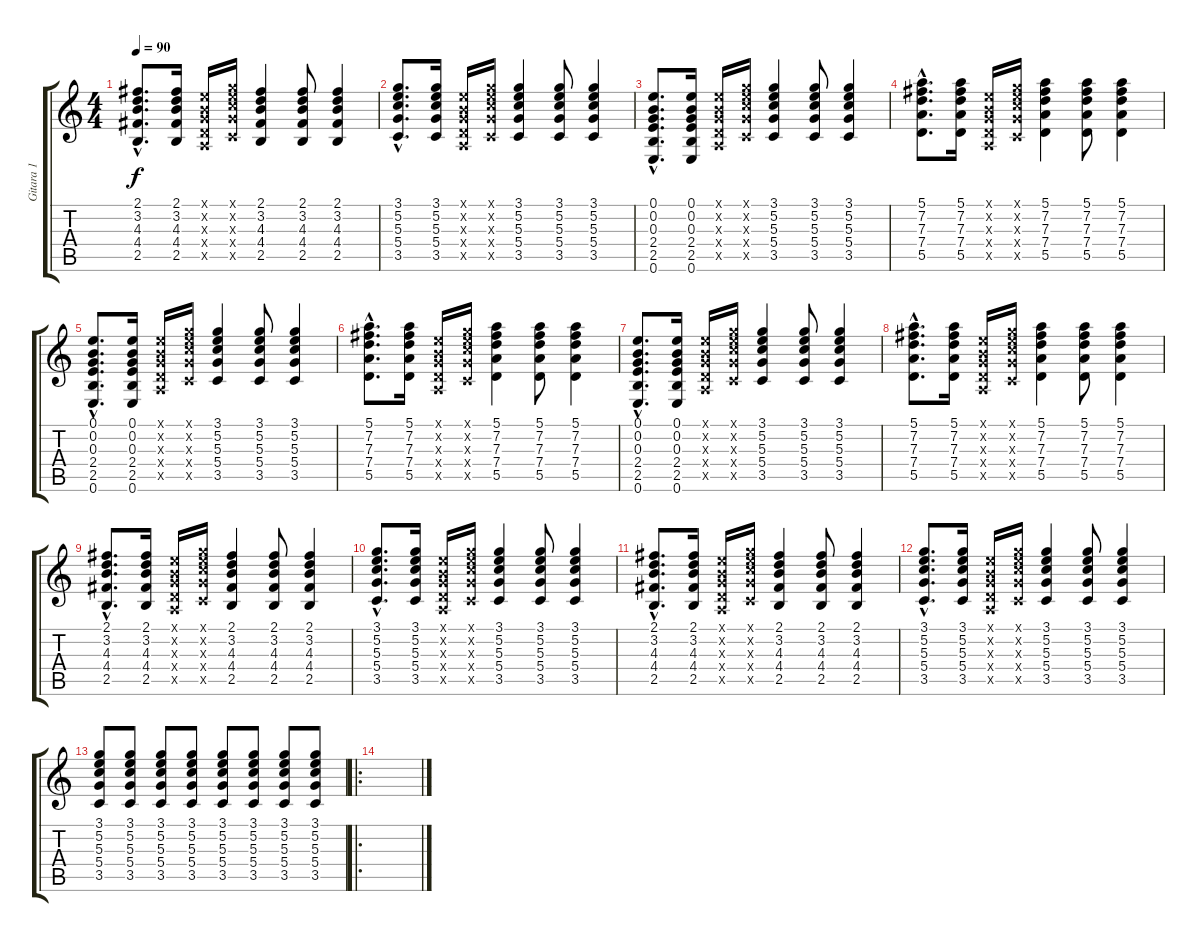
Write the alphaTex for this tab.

\track ("Gitara 1" "Gitara 1") {instrument acousticguitarnylon}
\staff {score tabs}
\tuning (E4 B3 G3 D3 A2 E2) {hide}
\ts (4 4)
\tempo 90
\clef g2
\ks c
(2.1{hac} 3.2{hac} 4.3{hac} 4.4{hac} 2.5{hac}).8{d dy f} (2.1 3.2 4.3 4.4 2.5).16 (0.1{x} 0.2{x} 0.3{x} 0.4{x} 0.5{x}).16 (3.1{x} 5.2{x} 5.3{x} 5.4{x} 3.5{x}).16 (2.1 3.2 4.3 4.4 2.5).4 (2.1 3.2 4.3 4.4 2.5).8 (2.1 3.2 4.3 4.4 2.5).4 |
(3.1{hac} 5.2{hac} 5.3{hac} 5.4{hac} 3.5{hac}).8{d} (3.1 5.2 5.3 5.4 3.5).16 (0.1{x} 0.2{x} 0.3{x} 0.4{x} 0.5{x}).16 (3.1{x} 5.2{x} 5.3{x} 5.4{x} 3.5{x}).16 (3.1 5.2 5.3 5.4 3.5).4 (3.1 5.2 5.3 5.4 3.5).8 (3.1 5.2 5.3 5.4 3.5).4 |
(0.1{hac} 0.2{hac} 0.3{hac} 2.4{hac} 2.5{hac} 0.6{hac}).8{d} (0.1 0.2 0.3 2.4 2.5 0.6).16 (0.1{x} 0.2{x} 0.3{x} 0.4{x} 0.5{x}).16 (3.1{x} 5.2{x} 5.3{x} 5.4{x} 3.5{x}).16 (3.1 5.2 5.3 5.4 3.5).4 (3.1 5.2 5.3 5.4 3.5).8 (3.1 5.2 5.3 5.4 3.5).4 |
(5.1{hac} 7.2{hac} 7.3{hac} 7.4{hac} 5.5{hac}).8{d} (5.1 7.2 7.3 7.4 5.5).16 (0.1{x} 0.2{x} 0.3{x} 0.4{x} 0.5{x}).16 (3.1{x} 5.2{x} 5.3{x} 5.4{x} 3.5{x}).16 (5.1 7.2 7.3 7.4 5.5).4 (5.1 7.2 7.3 7.4 5.5).8 (5.1 7.2 7.3 7.4 5.5).4 |
(0.1{hac} 0.2{hac} 0.3{hac} 2.4{hac} 2.5{hac} 0.6{hac}).8{d} (0.1 0.2 0.3 2.4 2.5 0.6).16 (0.1{x} 0.2{x} 0.3{x} 0.4{x} 0.5{x}).16 (3.1{x} 5.2{x} 5.3{x} 5.4{x} 3.5{x}).16 (3.1 5.2 5.3 5.4 3.5).4 (3.1 5.2 5.3 5.4 3.5).8 (3.1 5.2 5.3 5.4 3.5).4 |
(5.1{hac} 7.2{hac} 7.3{hac} 7.4{hac} 5.5{hac}).8{d} (5.1 7.2 7.3 7.4 5.5).16 (0.1{x} 0.2{x} 0.3{x} 0.4{x} 0.5{x}).16 (3.1{x} 5.2{x} 5.3{x} 5.4{x} 3.5{x}).16 (5.1 7.2 7.3 7.4 5.5).4 (5.1 7.2 7.3 7.4 5.5).8 (5.1 7.2 7.3 7.4 5.5).4 |
(0.1{hac} 0.2{hac} 0.3{hac} 2.4{hac} 2.5{hac} 0.6{hac}).8{d} (0.1 0.2 0.3 2.4 2.5 0.6).16 (0.1{x} 0.2{x} 0.3{x} 0.4{x} 0.5{x}).16 (3.1{x} 5.2{x} 5.3{x} 5.4{x} 3.5{x}).16 (3.1 5.2 5.3 5.4 3.5).4 (3.1 5.2 5.3 5.4 3.5).8 (3.1 5.2 5.3 5.4 3.5).4 |
(5.1{hac} 7.2{hac} 7.3{hac} 7.4{hac} 5.5{hac}).8{d} (5.1 7.2 7.3 7.4 5.5).16 (0.1{x} 0.2{x} 0.3{x} 0.4{x} 0.5{x}).16 (3.1{x} 5.2{x} 5.3{x} 5.4{x} 3.5{x}).16 (5.1 7.2 7.3 7.4 5.5).4 (5.1 7.2 7.3 7.4 5.5).8 (5.1 7.2 7.3 7.4 5.5).4 |
(2.1{hac} 3.2{hac} 4.3{hac} 4.4{hac} 2.5{hac}).8{d} (2.1 3.2 4.3 4.4 2.5).16 (0.1{x} 0.2{x} 0.3{x} 0.4{x} 0.5{x}).16 (3.1{x} 5.2{x} 5.3{x} 5.4{x} 3.5{x}).16 (2.1 3.2 4.3 4.4 2.5).4 (2.1 3.2 4.3 4.4 2.5).8 (2.1 3.2 4.3 4.4 2.5).4 |
(3.1{hac} 5.2{hac} 5.3{hac} 5.4{hac} 3.5{hac}).8{d} (3.1 5.2 5.3 5.4 3.5).16 (0.1{x} 0.2{x} 0.3{x} 0.4{x} 0.5{x}).16 (3.1{x} 5.2{x} 5.3{x} 5.4{x} 3.5{x}).16 (3.1 5.2 5.3 5.4 3.5).4 (3.1 5.2 5.3 5.4 3.5).8 (3.1 5.2 5.3 5.4 3.5).4 |
(2.1{hac} 3.2{hac} 4.3{hac} 4.4{hac} 2.5{hac}).8{d} (2.1 3.2 4.3 4.4 2.5).16 (0.1{x} 0.2{x} 0.3{x} 0.4{x} 0.5{x}).16 (3.1{x} 5.2{x} 5.3{x} 5.4{x} 3.5{x}).16 (2.1 3.2 4.3 4.4 2.5).4 (2.1 3.2 4.3 4.4 2.5).8 (2.1 3.2 4.3 4.4 2.5).4 |
(3.1{hac} 5.2{hac} 5.3{hac} 5.4{hac} 3.5{hac}).8{d} (3.1 5.2 5.3 5.4 3.5).16 (0.1{x} 0.2{x} 0.3{x} 0.4{x} 0.5{x}).16 (3.1{x} 5.2{x} 5.3{x} 5.4{x} 3.5{x}).16 (3.1 5.2 5.3 5.4 3.5).4 (3.1 5.2 5.3 5.4 3.5).8 (3.1 5.2 5.3 5.4 3.5).4 |
(3.1 5.2 5.3 5.4 3.5).8 (3.1 5.2 5.3 5.4 3.5).8 (3.1 5.2 5.3 5.4 3.5).8 (3.1 5.2 5.3 5.4 3.5).8 (3.1 5.2 5.3 5.4 3.5).8 (3.1 5.2 5.3 5.4 3.5).8 (3.1 5.2 5.3 5.4 3.5).8 (3.1 5.2 5.3 5.4 3.5).8 |
\ro
